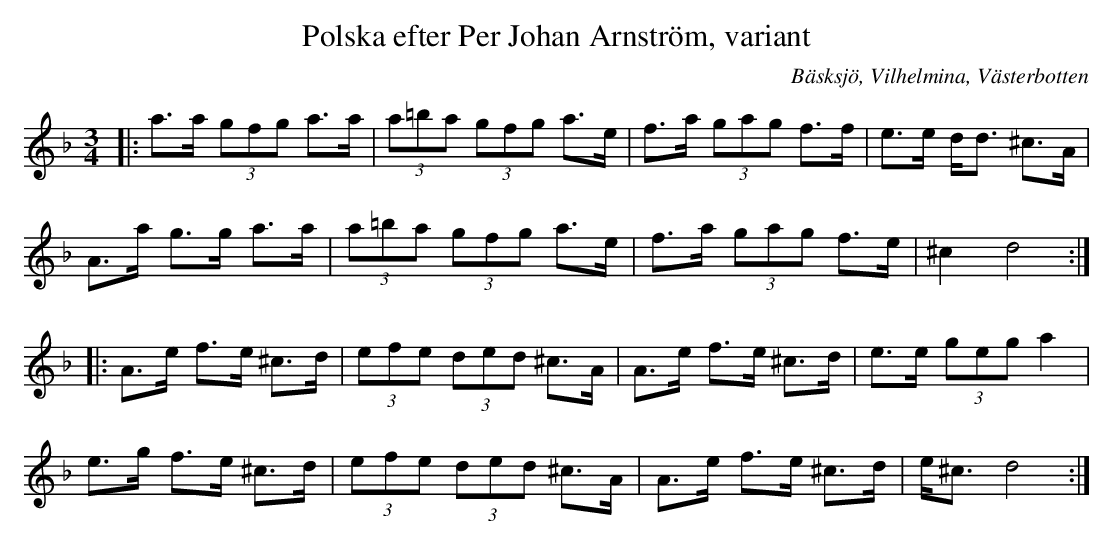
X:1
T: Polska efter Per Johan Arnström, variant
O:Bäsksjö, Vilhelmina, Västerbotten
M:3/4
L:1/8
K:Dm
|: a>a (3gfg a>a | (3a=ba (3gfg a>e | f>a (3gag f>f | e>e d<d ^c>A |
 A>a g>g a>a | (3a=ba (3gfg a>e | f>a (3gag f>e | ^c2 d4 :|
|: A>e f>e ^c>d | (3efe (3ded ^c>A | A>e f>e ^c>d | e>e (3geg a2 |
 e>g f>e ^c>d | (3efe (3ded ^c>A | A>e f>e ^c>d | e<^c d4 :|
